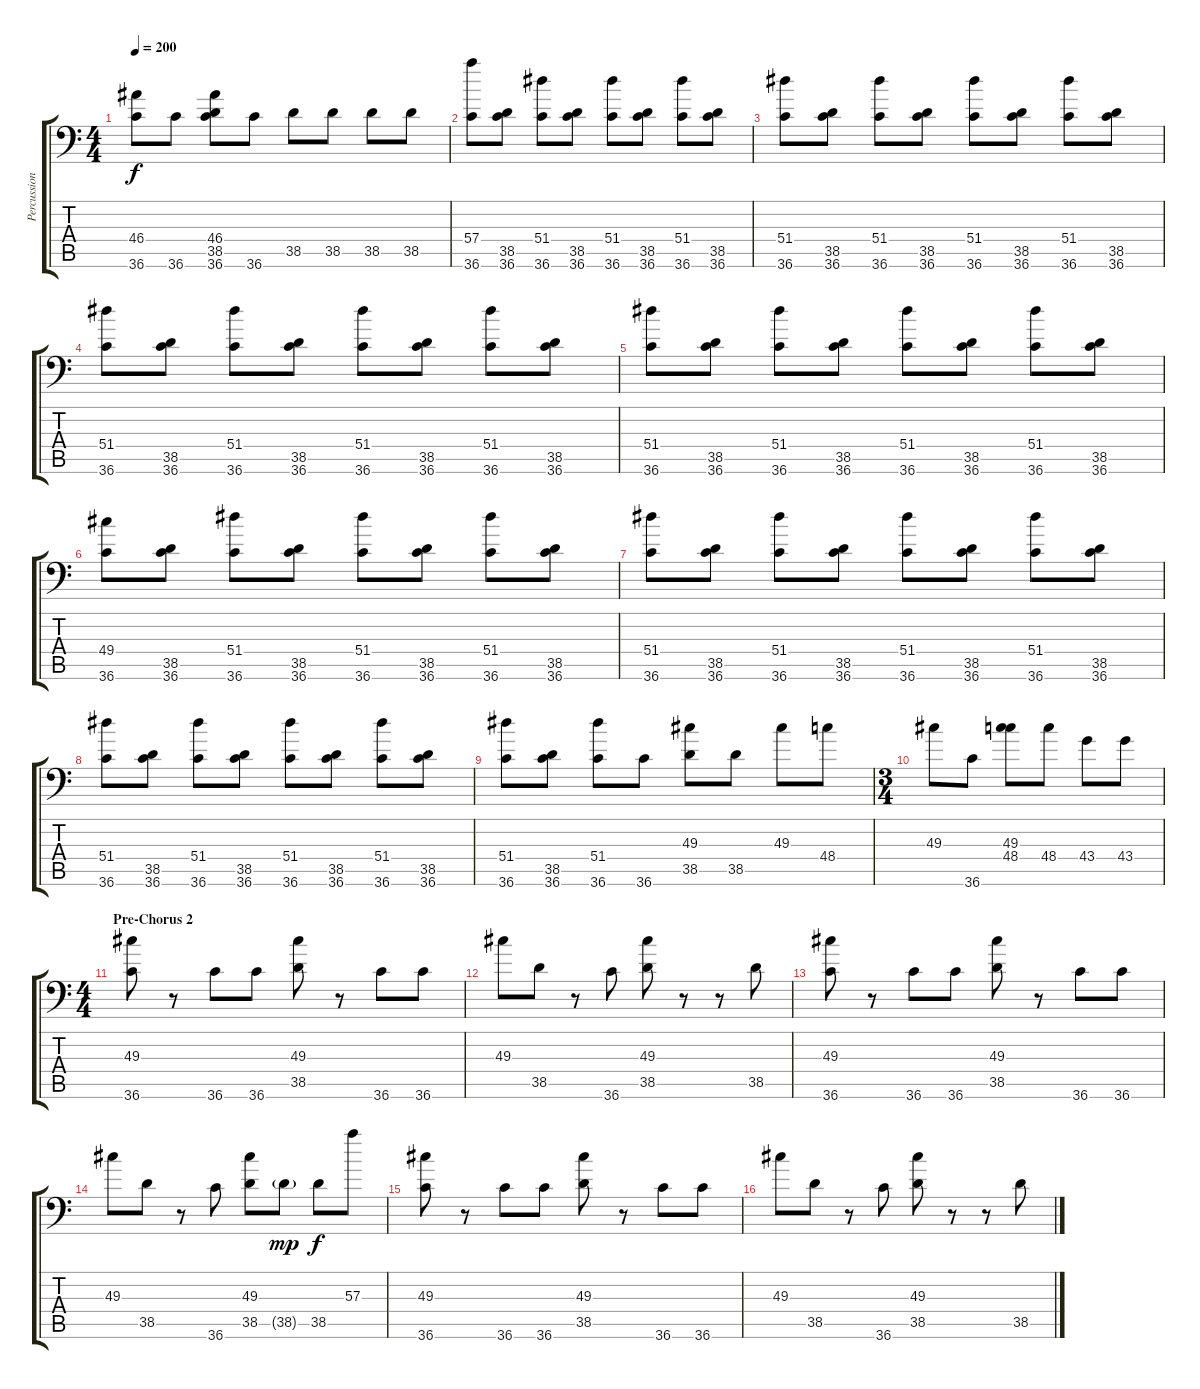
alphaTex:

\track ("Percussion" "Percussion") {instrument acousticgrandpiano}
\staff {score tabs}
\tuning (C-1 C-1 C-1 C-1 C-1 C-1) {hide}
\ts (4 4)
\tempo 200
\clef f4
\ks c
(46.4 36.6).8{dy f} 36.6.8 (46.4 38.5 36.6).8 36.6.8 38.5.8 38.5.8 38.5.8 38.5.8 |
(57.4 36.6).8 (38.5 36.6).8 (51.4 36.6).8 (38.5 36.6).8 (51.4 36.6).8 (38.5 36.6).8 (51.4 36.6).8 (38.5 36.6).8 |
(51.4 36.6).8 (38.5 36.6).8 (51.4 36.6).8 (38.5 36.6).8 (51.4 36.6).8 (38.5 36.6).8 (51.4 36.6).8 (38.5 36.6).8 |
(51.4 36.6).8 (38.5 36.6).8 (51.4 36.6).8 (38.5 36.6).8 (51.4 36.6).8 (38.5 36.6).8 (51.4 36.6).8 (38.5 36.6).8 |
(51.4 36.6).8 (38.5 36.6).8 (51.4 36.6).8 (38.5 36.6).8 (51.4 36.6).8 (38.5 36.6).8 (51.4 36.6).8 (38.5 36.6).8 |
(49.4 36.6).8 (38.5 36.6).8 (51.4 36.6).8 (38.5 36.6).8 (51.4 36.6).8 (38.5 36.6).8 (51.4 36.6).8 (38.5 36.6).8 |
(51.4 36.6).8 (38.5 36.6).8 (51.4 36.6).8 (38.5 36.6).8 (51.4 36.6).8 (38.5 36.6).8 (51.4 36.6).8 (38.5 36.6).8 |
(51.4 36.6).8 (38.5 36.6).8 (51.4 36.6).8 (38.5 36.6).8 (51.4 36.6).8 (38.5 36.6).8 (51.4 36.6).8 (38.5 36.6).8 |
(51.4 36.6).8 (38.5 36.6).8 (51.4 36.6).8 36.6.8 (49.3 38.5).8 38.5.8 49.3.8 48.4.8 |
\ts (3 4)
49.3.8 36.6.8 (49.3 48.4).8 48.4.8 43.4.8 43.4.8 |
\ts (4 4)
\section ("" "Pre-Chorus 2")
(49.3 36.6).8 r.8 36.6.8 36.6.8 (49.3 38.5).8 r.8 36.6.8 36.6.8 |
49.3.8 38.5.8 r.8 36.6.8 (49.3 38.5).8 r.8 r.8 38.5.8 |
(49.3 36.6).8 r.8 36.6.8 36.6.8 (49.3 38.5).8 r.8 36.6.8 36.6.8 |
49.3.8 38.5.8 r.8 36.6.8 (49.3 38.5).8 38.5{g}.8{dy mp} 38.5.8{dy f} 57.3.8 |
(49.3 36.6).8 r.8 36.6.8 36.6.8 (49.3 38.5).8 r.8 36.6.8 36.6.8 |
49.3.8 38.5.8 r.8 36.6.8 (49.3 38.5).8 r.8 r.8 38.5.8
